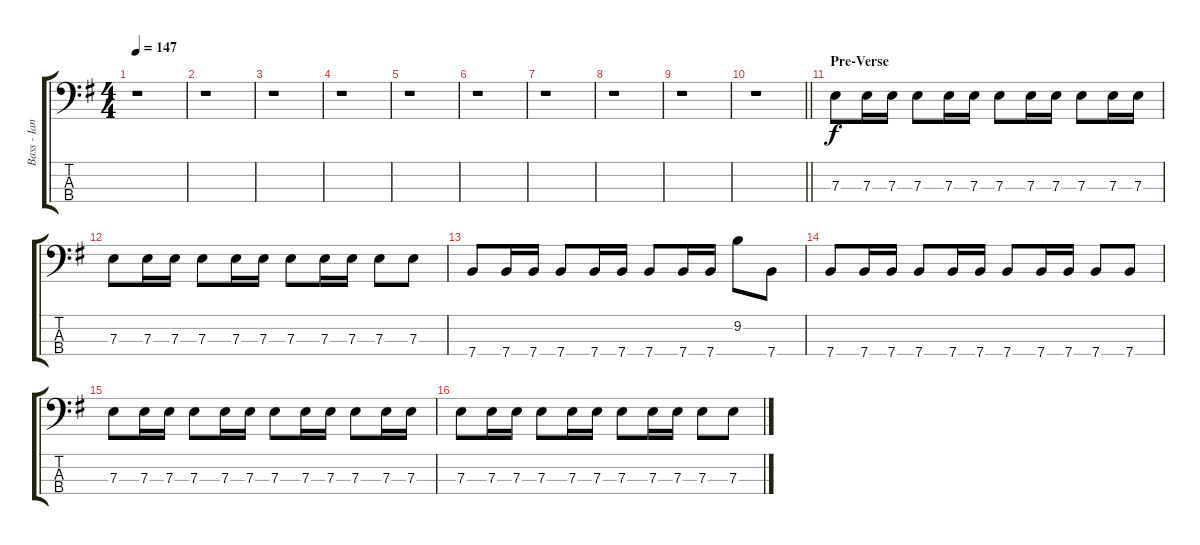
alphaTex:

\track ("Bass - Ian Hill" "Bass - Ian") {instrument electricbasspick}
\staff {score tabs}
\tuning (G2 D2 A1 E1) {hide}
\ts (4 4)
\tempo 147
\clef f4
\ks g
r.1{dy f instrument electricbasspick} |
r.1 |
r.1 |
r.1 |
r.1 |
r.1 |
r.1 |
r.1 |
r.1 |
\barLineRight lightlight
r.1 |
\section ("" "Pre-Verse")
7.3.8 7.3.16 7.3.16 7.3.8 7.3.16 7.3.16 7.3.8 7.3.16 7.3.16 7.3.8 7.3.16 7.3.16 |
7.3.8 7.3.16 7.3.16 7.3.8 7.3.16 7.3.16 7.3.8 7.3.16 7.3.16 7.3.8 7.3.8 |
7.4.8 7.4.16 7.4.16 7.4.8 7.4.16 7.4.16 7.4.8 7.4.16 7.4.16 9.2.8 7.4.8 |
7.4.8 7.4.16 7.4.16 7.4.8 7.4.16 7.4.16 7.4.8 7.4.16 7.4.16 7.4.8 7.4.8 |
7.3.8 7.3.16 7.3.16 7.3.8 7.3.16 7.3.16 7.3.8 7.3.16 7.3.16 7.3.8 7.3.16 7.3.16 |
7.3.8 7.3.16 7.3.16 7.3.8 7.3.16 7.3.16 7.3.8 7.3.16 7.3.16 7.3.8 7.3.8
